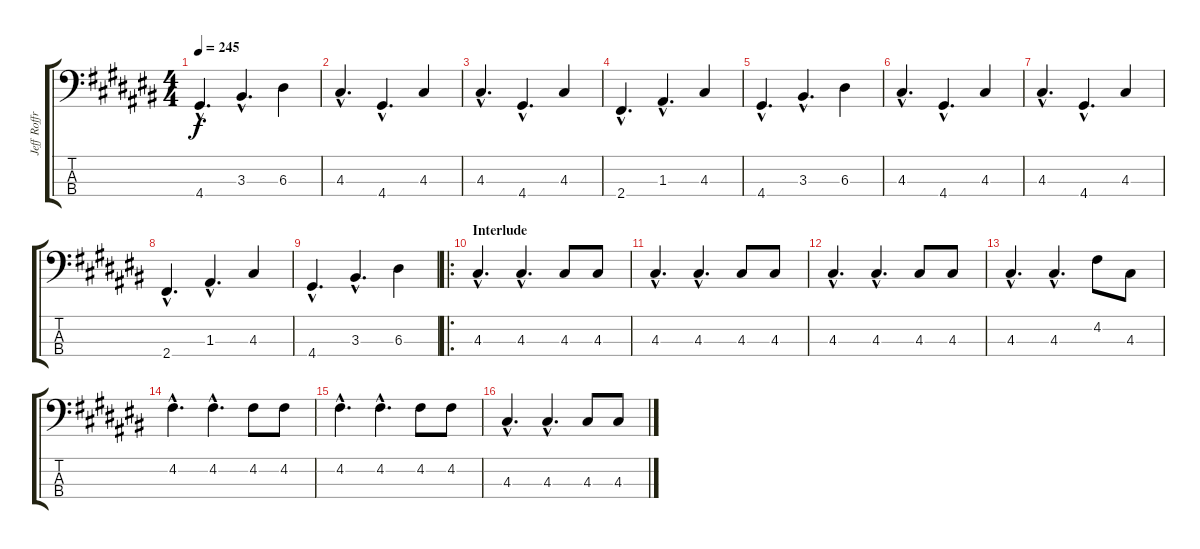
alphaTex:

\track ("Jeff Roffredo" "Jeff Roffr") {instrument slapbass1}
\staff {score tabs}
\tuning (G2 D2 A1 E1) {hide}
\ts (4 4)
\tempo 245
\clef f4
\ks c#
4.4{hac}.4{d dy f} 3.3{hac}.4{d} 6.3.4 |
4.3{hac}.4{d} 4.4{hac}.4{d} 4.3.4 |
4.3{hac}.4{d} 4.4{hac}.4{d} 4.3.4 |
2.4{hac}.4{d} 1.3{hac}.4{d} 4.3.4 |
4.4{hac}.4{d} 3.3{hac}.4{d} 6.3.4 |
4.3{hac}.4{d} 4.4{hac}.4{d} 4.3.4 |
4.3{hac}.4{d} 4.4{hac}.4{d} 4.3.4 |
2.4{hac}.4{d} 1.3{hac}.4{d} 4.3.4 |
4.4{hac}.4{d} 3.3{hac}.4{d} 6.3.4 |
\ro
\section ("" "Interlude")
4.3{hac}.4{d} 4.3{hac}.4{d} 4.3.8 4.3.8 |
4.3{hac}.4{d} 4.3{hac}.4{d} 4.3.8 4.3.8 |
4.3{hac}.4{d} 4.3{hac}.4{d} 4.3.8 4.3.8 |
4.3{hac}.4{d} 4.3{hac}.4{d} 4.2.8 4.3.8 |
4.2{hac}.4{d} 4.2{hac}.4{d} 4.2.8 4.2.8 |
4.2{hac}.4{d} 4.2{hac}.4{d} 4.2.8 4.2.8 |
4.3{hac}.4{d} 4.3{hac}.4{d} 4.3.8 4.3.8
